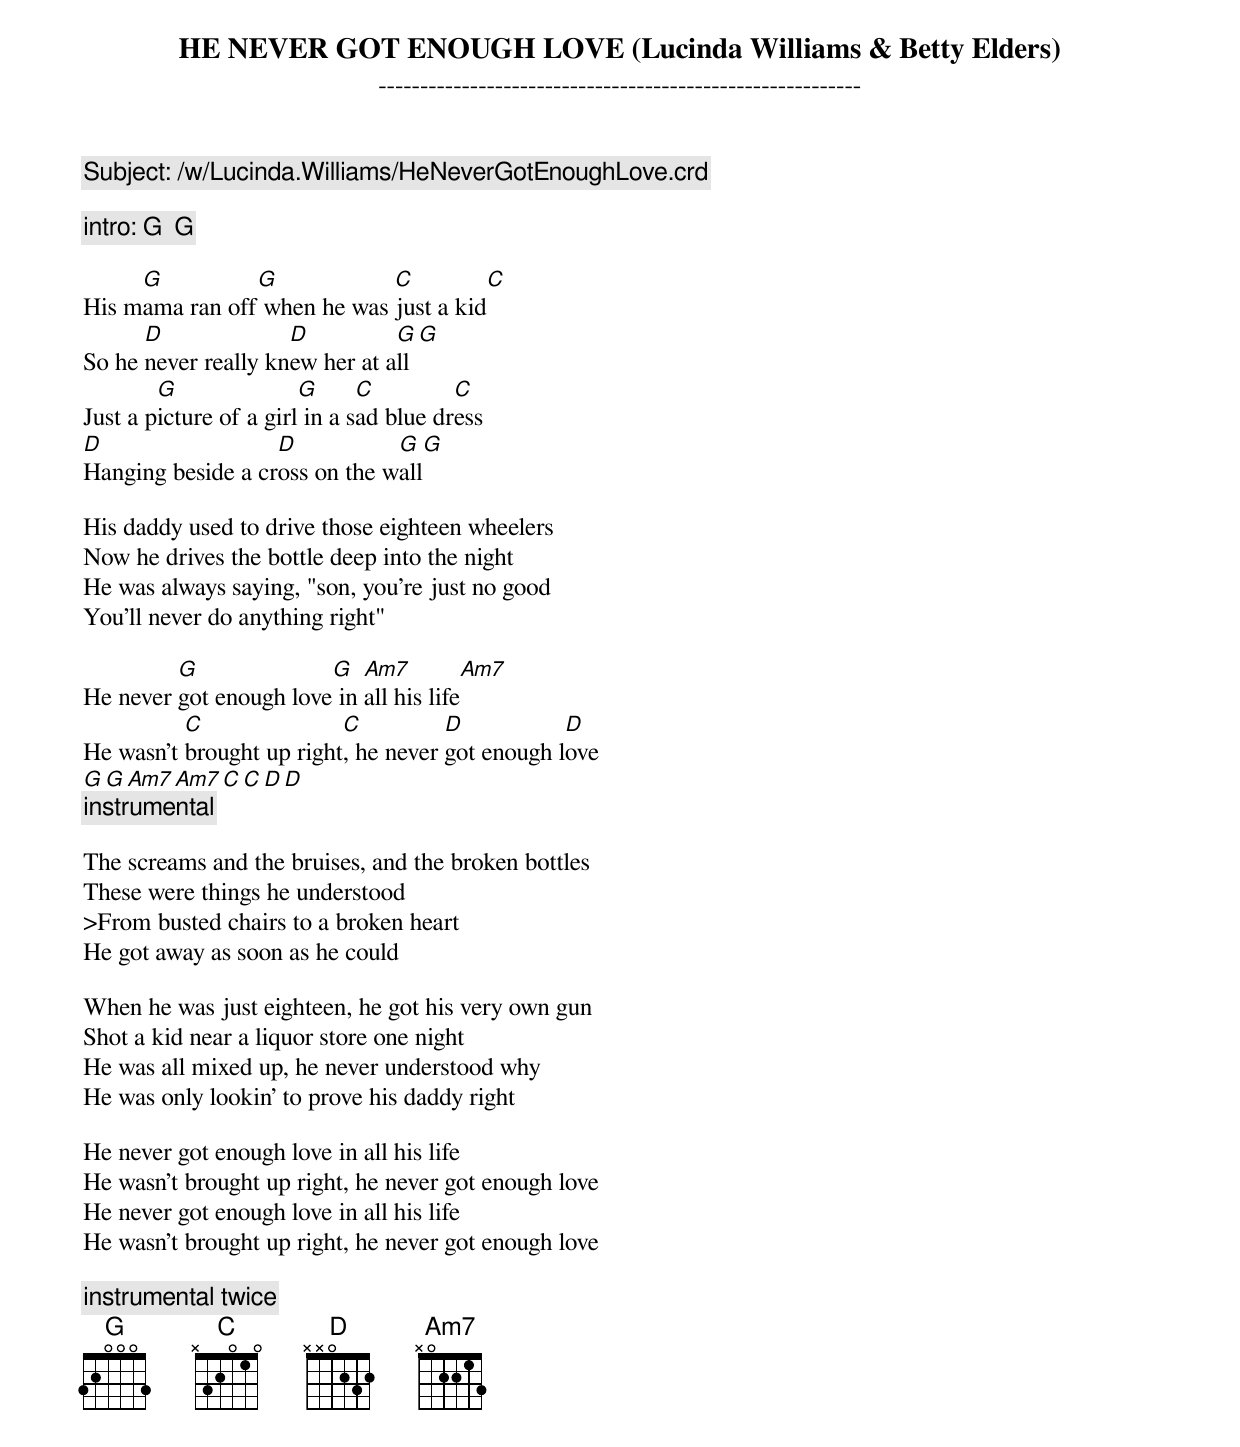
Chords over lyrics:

Subject: /w/Lucinda.Williams/HeNeverGotEnoughLove.crd

HE NEVER GOT ENOUGH LOVE (Lucinda Williams & Betty Elders)
----------------------------------------------------------

[intro: G  G]

     G          G            C          C
His mama ran off when he was just a kid
      D              D          G   G
So he never really knew her at all
        G               G      C         C
Just a picture of a girl in a sad blue dress
D                  D           G   G
Hanging beside a cross on the wall

His daddy used to drive those eighteen wheelers
Now he drives the bottle deep into the night
He was always saying, "son, you're just no good
You'll never do anything right"

         G              G   Am7          Am7
He never got enough love in all his life
          C               C          D           D
He wasn't brought up right, he never got enough love
G  G  Am7  Am7  C  C  D  D
[instrumental]

The screams and the bruises, and the broken bottles
These were things he understood
>From busted chairs to a broken heart
He got away as soon as he could

When he was just eighteen, he got his very own gun
Shot a kid near a liquor store one night
He was all mixed up, he never understood why
He was only lookin' to prove his daddy right

He never got enough love in all his life
He wasn't brought up right, he never got enough love
He never got enough love in all his life
He wasn't brought up right, he never got enough love

[instrumental twice]
